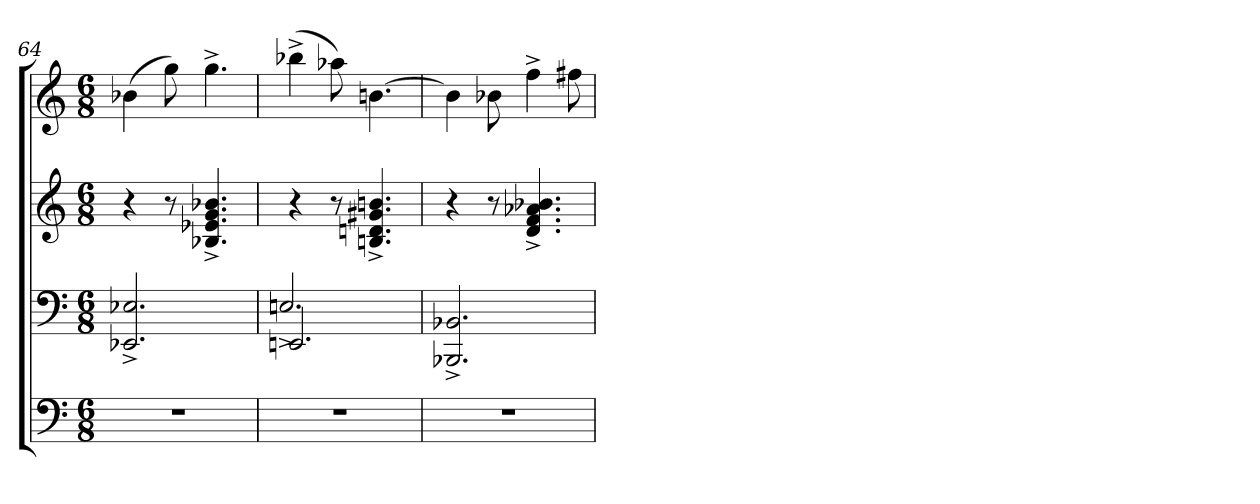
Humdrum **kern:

**kern	**kern	**kern	**kern
*part3	*part2	*part2	*part1
*staff4	*staff3	*staff2	*staff1
*clefF4	*clefF4	*clefG2	*clefG2
*k[]	*k[]	*k[]	*k[]
*M6/8	*M6/8	*M6/8	*M6/8
=64	=64	=64	=64
2.r	2.EE-X/^> 2.E-X/^>	4r	(>4b-X\
.	.	8r	8gg\)
.	.	4.B-X/^> 4.e-X/^> 4.g/^> 4.b-X/^>	4.gg^>\
=65	=65	=65	=65
*	*^	*	*
2.r	2.EEn/	2.En^>/	4r	(>4bb-X^>\
.	.	.	8r	8aa-X\)
.	.	.	4.Bn/^> 4.dn/^> 4.g#X/^> 4.bn/^>	[>4.bn\
*	*v	*v	*	*
=66	=66	=66	=66
2.r	2.BBB-X/^> 2.BB-X/^>	4r	4b\]
.	.	8r	8b-X\
.	.	4.d/^> 4.f/^> 4.a-X/^> 4.b-X/^>	4ff^>\
.	.	.	8ff#X\
=	=	=	=
*-	*-	*-	*-
